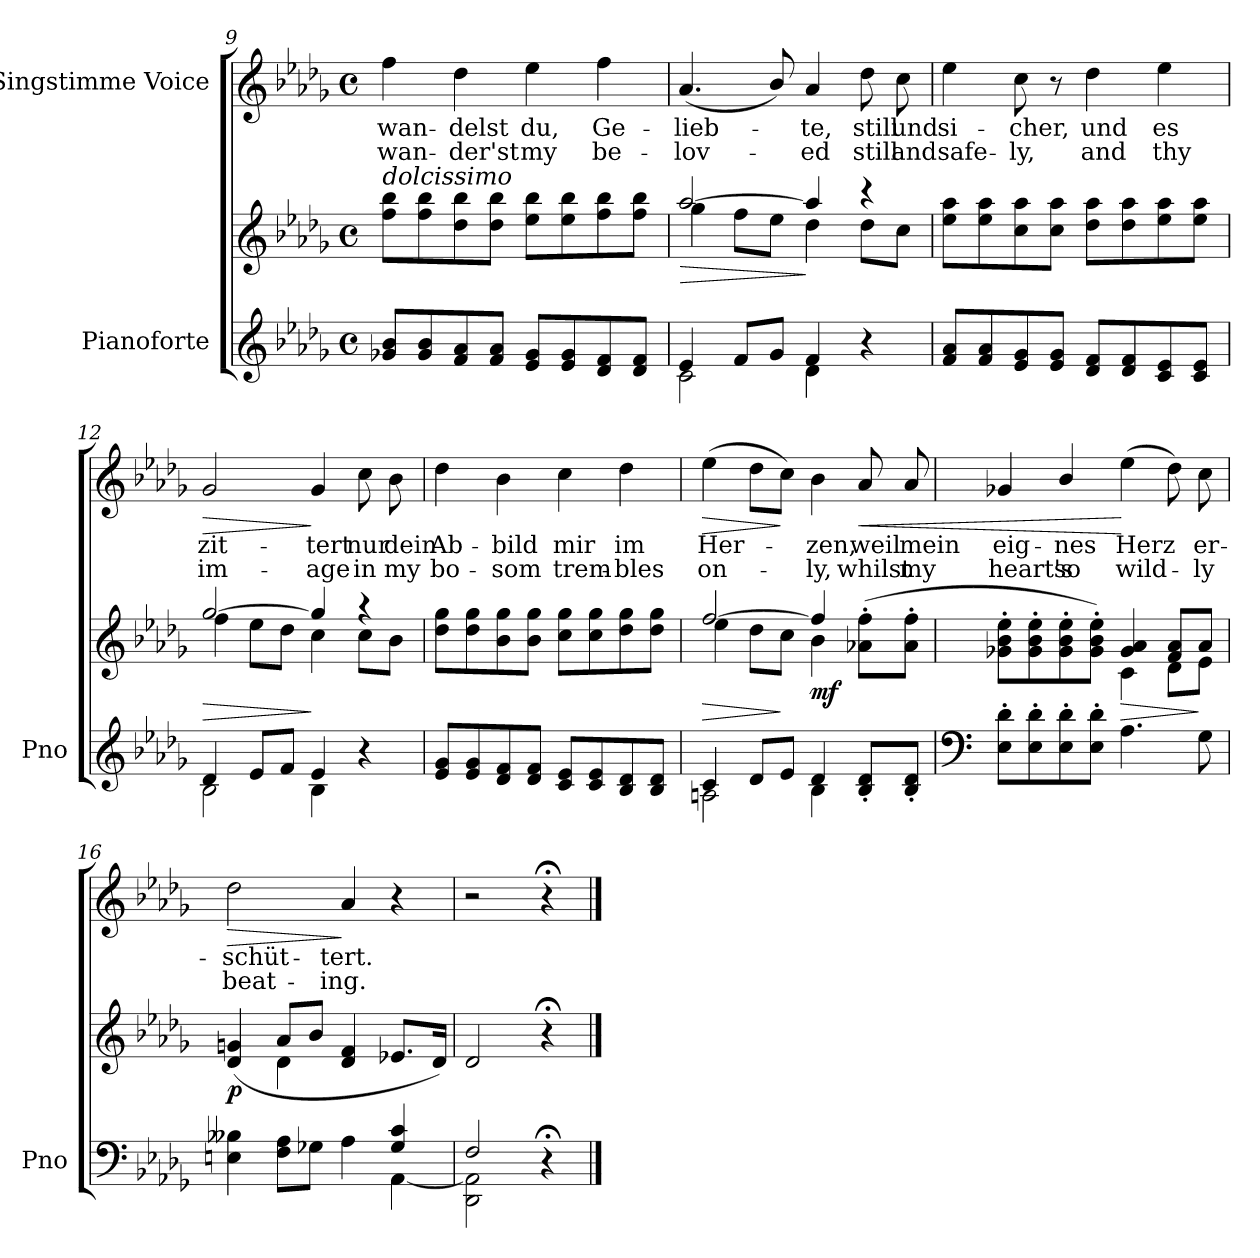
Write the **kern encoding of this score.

**kern	**kern	**dynam	**kern	**text	**text	**dynam
*part2	*part2	*part2	*part1	*part1	*part1	*part1
*staff3	*staff2	*staff2/3	*staff1	*staff1	*staff1	*staff1
*I"Pianoforte	*	*	*I"Singstimme Voice	*	*	*
*I'Pno	*	*	*	*	*	*
*clefG2	*clefG2	*	*clefG2	*	*	*
*k[b-e-a-d-g-]	*k[b-e-a-d-g-]	*	*k[b-e-a-d-g-]	*	*	*
*M4/4	*M4/4	*	*M4/4	*	*	*
*met(c)	*met(c)	*	*met(c)	*	*	*
=9	=9	=9	=9	=9	=9	=9
!	!LO:TX:i:t=dolcissimo	!	!	!	!	!
8g-X/ 8b-/L	8ff\ 8bb-\L	.	4ff\	wan-	wan-	.
8g-/ 8b-/	8ff\ 8bb-\	.	.	.	.	.
8f/ 8a-/	8dd-\ 8bb-\	.	4dd-\	-delst	-der'st	.
8f/ 8a-/J	8dd-\ 8bb-\J	.	.	.	.	.
8e-/ 8g-/L	8ee-\ 8bb-\L	.	4ee-\	du,	my	.
8e-/ 8g-/	8ee-\ 8bb-\	.	.	.	.	.
8d-/ 8f/	8ff\ 8bb-\	.	4ff\	Ge-	be-	.
8d-/ 8f/J	8ff\ 8bb-\J	.	.	.	.	.
=10	=10	=10	=10	=10	=10	=10
*^	*	*	*	*	*	*
!	!	!	!LO:HP:b	!	!	!	!
*	*	*^	*	*	*	*	*
4e-/	2c\	[2aa-/	4gg-\	>	(4.a-/	-lieb-	-lov-	.
8f/L	.	.	8ff\L	.	.	.	.	.
8g-/J	.	.	8ee-\J	.	8b-/)	.	.	.
4f/	4d-\	4aa-/]	4dd-\	]	4a-/	-te,	-ed	.
4r	4ryy	4r	8dd-\L	.	8dd-\	still	still	.
.	.	.	8cc\J	.	8cc\	und	and	.
*v	*v	*	*	*	*	*	*	*
*	*v	*v	*	*	*	*	*
=11	=11	=11	=11	=11	=11	=11
8f/ 8a-/L	8ee-\ 8aa-\L	.	4ee-\	si-	safe-	.
8f/ 8a-/	8ee-\ 8aa-\	.	.	.	.	.
8e-/ 8g-/	8cc\ 8aa-\	.	8cc\	-cher,	-ly,	.
8e-/ 8g-/J	8cc\ 8aa-\J	.	8r	.	.	.
8d-/ 8f/L	8dd-\ 8aa-\L	.	4dd-\	und	and	.
8d-/ 8f/	8dd-\ 8aa-\	.	.	.	.	.
8c/ 8e-/	8ee-\ 8aa-\	.	4ee-\	es	thy	.
8c/ 8e-/J	8ee-\ 8aa-\J	.	.	.	.	.
=12	=12	=12	=12	=12	=12	=12
*^	*	*	*	*	*	*
!	!	!	!LO:HP:b	!	!	!	!LO:HP:b
*	*	*^	*	*	*	*	*
4d-/	2B-\	[2gg-/	4ff\	>	2g-/	zit-	im-	>
8e-/L	.	.	8ee-\L	.	.	.	.	.
8f/J	.	.	8dd-\J	.	.	.	.	.
4e-/	4B-\	4gg-/]	4cc\	]	4g-/	-tert	-age	]
4r	4ryy	4r	8cc\L	.	8cc\	nur	in	.
.	.	.	8b-\J	.	8b-\	dein	my	.
*v	*v	*	*	*	*	*	*	*
*	*v	*v	*	*	*	*	*
=13	=13	=13	=13	=13	=13	=13
8e-/ 8g-/L	8dd-\ 8gg-\L	.	4dd-\	Ab-	bo-	.
8e-/ 8g-/	8dd-\ 8gg-\	.	.	.	.	.
8d-/ 8f/	8b-\ 8gg-\	.	4b-\	-bild	-som	.
8d-/ 8f/J	8b-\ 8gg-\J	.	.	.	.	.
8c/ 8e-/L	8cc\ 8gg-\L	.	4cc\	mir	trem-	.
8c/ 8e-/	8cc\ 8gg-\	.	.	.	.	.
8B-/ 8d-/	8dd-\ 8gg-\	.	4dd-\	im	-bles	.
8B-/ 8d-/J	8dd-\ 8gg-\J	.	.	.	.	.
=14	=14	=14	=14	=14	=14	=14
*^	*	*	*	*	*	*
!	!	!	!LO:HP:b	!	!	!	!LO:HP:b
*	*	*^	*	*	*	*	*
4c/	2An\	[2ff/	4ee-\	>	(4ee-\	Her-	on-	>
8d-/L	.	.	8dd-\L	.	8dd-\L	.	.	.
8e-/J	.	.	8cc\J	]	8cc\J)	.	.	]
!	!	!	!	!LO:DY:b	!	!	!	!
4d-/	4B-\	4ff/]	4b-\	mf	4b-\	-zen,	-ly,	.
!	!	!	!	!	!	!	!	!LO:HP:b
8B-/'< 8d-/'<L	4ryy	(>8a-X\'> 8ff\'>L	4ryy	.	8a-/	weil	whilst	<
8B-/'< 8d-/'<J	.	8a-\'> 8ff\'>J	.	.	8a-/	mein	my	.
*v	*v	*	*	*	*	*	*	*
=15	=15	=15	=15	=15	=15	=15	=15
*clefF4	*	*	*	*	*	*	*
8E-\' 8d-\'L	8g-X\'> 8b-\'> 8ee-\'>L	2ryy	.	4g-X/	eig-	heart's	.
8E-\' 8d-\'	8g-\'> 8b-\'> 8ee-\'>	.	.	.	.	.	.
8E-\' 8d-\'	8g-\'> 8b-\'> 8ee-\'>	.	.	4b-/	-nes	so	.
8E-\' 8d-\'J	8g-\'> 8b-\'> 8ee-\'>J)	.	.	.	.	.	.
!	!	!	!LO:HP:b	!	!	!	!
4.A-\	4g-/ 4a-/	4c\	>	(4ee-\	Herz	wild-	[
.	8f/ 8a-/L	8d-\L	.	8dd-\)	.	.	.
8G-\	8a-/J	8e-\J	]	8cc\	er-	-ly	.
=16	=16	=16	=16	=16	=16	=16	=16
*^	*	*	*	*	*	*	*
!	!	!	!	!LO:DY:b	!	!	!	!LO:HP:b
4En\ 4B--X\	2.ryy	(>4d-/ 4gn/	4ryy	p	2dd-\	-schüt-	beat-	>
8F\ 8A-\L	.	8a-/L	4d-\	.	.	.	.	.
8G-X\J	.	8b-/J	.	.	.	.	.	.
4A-\	.	4d-/ 4f/	2ryy	.	4a-/	-tert.	-ing.	]
4G-/ 4c/	[4AA-\	8.e-X/L	.	.	4r	.	.	.
.	.	16d-/Jk)	.	.	.	.	.	.
*	*	*v	*v	*	*	*	*	*
=17	=17	=17	=17	=17	=17	=17	=17
2F/	2DD-\ 2AA-\]	2d-/	.	2r	.	.	.
4r;	4ryy	4r;<	.	4r;<	.	.	.
*v	*v	*	*	*	*	*	*
==	==	==	==	==	==	==
*-	*-	*-	*-	*-	*-	*-
